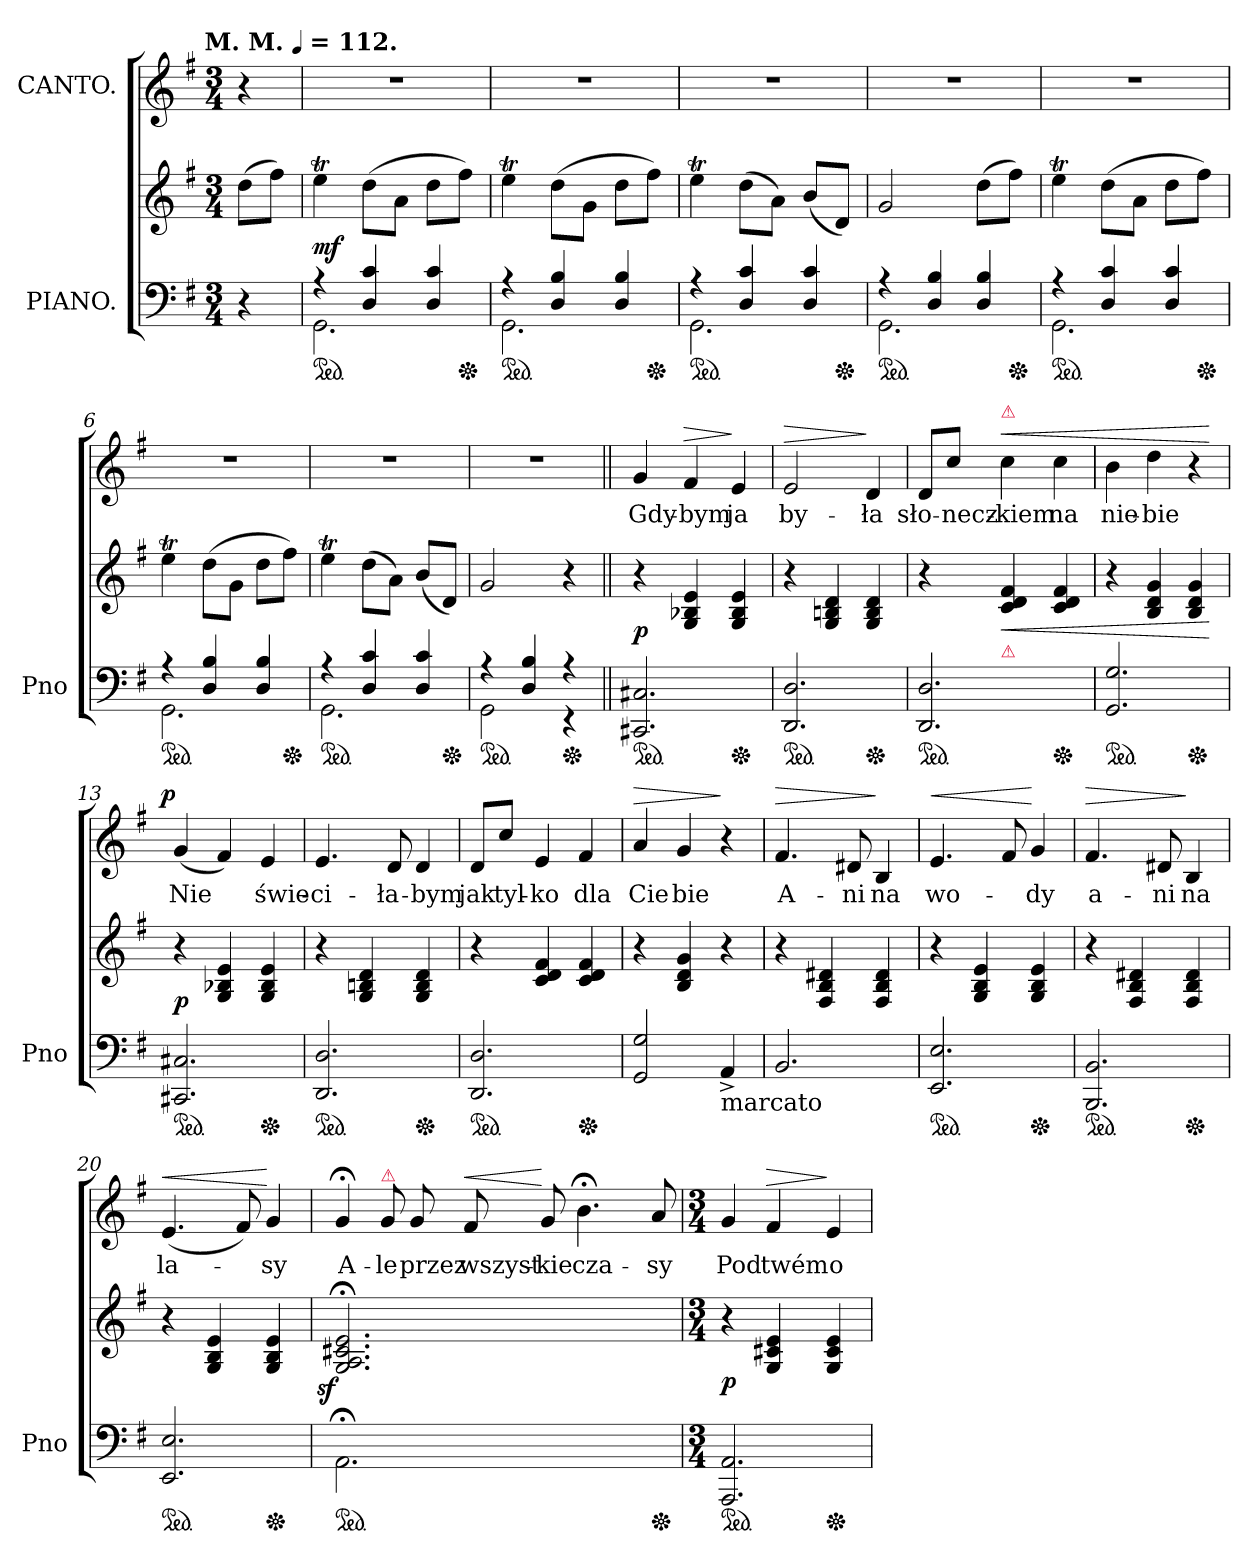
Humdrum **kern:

**kern	**kern	**dynam	**kern	**text	**dynam
*part2	*part2	*part2	*part1	*part1	*part1
*staff3	*staff2	*staff2/3	*staff1	*staff1	*staff1
*I"PIANO.	*	*	*I"CANTO.	*	*
*I'Pno	*	*	*	*	*
*clefF4	*clefG2	*	*clefG2	*	*
*k[f#]	*k[f#]	*	*k[f#]	*	*
*G:	*G:	*	*G:	*	*
!!LO:TX:omd:t=M. M. [quarter] = 112.
*M3/4	*M3/4	*	*M3/4	*	*
*MM112	*MM112	*	*MM112	*	*
=	=	=	=	=	=
4r	(8ddL	.	4r	.	.
.	8ff#J)	.	.	.	.
=1	=1	=1	=1	=1	=1
*^	*	*	*	*	*
*ped	*	*	*	*	*	*
4rA	2.GG	4eeT	mf	2.rdd	.	.
4D 4c	.	(8ddL	.	.	.	.
.	.	8aJ	.	.	.	.
4D 4c	.	8ddL	.	.	.	.
*Xped	*	*	*	*	*	*
.	.	8ff#J)	.	.	.	.
=2	=2	=2	=2	=2	=2	=2
*ped	*	*	*	*	*	*
4rA	2.GG	4eeT	.	2.rdd	.	.
4D 4B	.	(8ddL	.	.	.	.
.	.	8gJ	.	.	.	.
4D 4B	.	8ddL	.	.	.	.
*Xped	*	*	*	*	*	*
.	.	8ff#J)	.	.	.	.
=3	=3	=3	=3	=3	=3	=3
*ped	*	*	*	*	*	*
4rA	2.GG	4eeT	.	2.rdd	.	.
4D 4c	.	(8ddL	.	.	.	.
.	.	8aJ)	.	.	.	.
4D 4c	.	(8bL	.	.	.	.
*Xped	*	*	*	*	*	*
.	.	8dJ)	.	.	.	.
=4	=4	=4	=4	=4	=4	=4
*ped	*	*	*	*	*	*
4rA	2.GG	2g	.	2.rdd	.	.
4D 4B	.	.	.	.	.	.
4D 4B	.	(8ddL	.	.	.	.
*Xped	*	*	*	*	*	*
.	.	8ff#J)	.	.	.	.
=5	=5	=5	=5	=5	=5	=5
*ped	*	*	*	*	*	*
4rA	2.GG	4eeT	.	2.rdd	.	.
4D 4c	.	(8ddL	.	.	.	.
.	.	8aJ	.	.	.	.
4D 4c	.	8ddL	.	.	.	.
*Xped	*	*	*	*	*	*
.	.	8ff#J)	.	.	.	.
=6	=6	=6	=6	=6	=6	=6
*ped	*	*	*	*	*	*
4rA	2.GG	4eeT	.	2.rdd	.	.
4D 4B	.	(8ddL	.	.	.	.
.	.	8gJ	.	.	.	.
4D 4B	.	8ddL	.	.	.	.
*Xped	*	*	*	*	*	*
.	.	8ff#J)	.	.	.	.
=7	=7	=7	=7	=7	=7	=7
*ped	*	*	*	*	*	*
4rA	2.GG	4eeT	.	2.rdd	.	.
4D 4c	.	(8ddL	.	.	.	.
.	.	8aJ)	.	.	.	.
4D 4c	.	(8bL	.	.	.	.
*Xped	*	*	*	*	*	*
.	.	8dJ)	.	.	.	.
=8	=8	=8	=8	=8	=8	=8
*ped	*	*	*	*	*	*
4rA	2GG	2g	.	2.rdd	.	.
4D 4B	.	.	.	.	.	.
*Xped	*	*	*	*	*	*
4r	4r	4r	.	.	.	.
*v	*v	*	*	*	*	*
=9||	=9||	=9||	=9||	=9||	=9||
*ped	*	*	*	*	*
2.CC#X 2.C#X	4r	p	4g	Gdy-	.
!	!	!	!	!	!LO:HP:a
.	4G/ 4B-X/ 4e/	.	4f#	bym	>
*Xped	*	*	*	*	*
.	4G/ 4B-/ 4e/	.	4e	ja	]
=10	=10	=10	=10	=10	=10
!	!	!	!	!	!LO:HP:a
*ped	*	*	*	*	*
2.DD 2.D	4r	.	2e	by-	>
.	4G/ 4Bn/ 4d/	.	.	.	.
*Xped	*	*	*	*	*
.	4G/ 4B/ 4d/	.	4d	-ła	]
=11	=11	=11	=11	=11	=11
*ped	*	*	*	*	*
2.DD 2.D	4r	.	8d/L	sło-	.
.	.	.	8cc/J	-necz-	.
!	!	!	!LO:TX:a:color=crimson:t=⚠	!	!
!	!LO:TX:b:color=crimson:t=⚠	!	!	!	!
!	!	!LO:HP:b	!	!	!LO:HP:a
.	4c 4d 4f#	<	4cc	-kiem	<
*Xped	*	*	*	*	*
.	4c 4d 4f#	.	4cc	na	.
=12	=12	=12	=12	=12	=12
*ped	*	*	*	*	*
2.GG 2.G	4r	.	4b	nie-	.
.	4B 4d 4g	.	4dd	-bie	.
*Xped	*	*	*	*	*
.	4B 4d 4g	.	4r	.	.
.	.	[	.	.	[
=13	=13	=13	=13	=13	=13
!	!	!	!	!	!LO:DY:a:rj
*ped	*	*	*	*	*
2.CC#X 2.C#X	4r	p	(<4g	Nie	p
.	4G/ 4B-X/ 4e/	.	4f#)	.	.
*Xped	*	*	*	*	*
.	4G/ 4B-/ 4e/	.	4e	świe-	.
=14	=14	=14	=14	=14	=14
*ped	*	*	*	*	*
2.DD 2.D	4r	.	4.e	-ci-	.
.	4G/ 4Bn/ 4d/	.	.	.	.
.	.	.	8d	-ła-	.
*Xped	*	*	*	*	*
.	4G/ 4B/ 4d/	.	4d	-bym	.
=15	=15	=15	=15	=15	=15
*ped	*	*	*	*	*
2.DD 2.D	4r	.	8d/L	jak	.
.	.	.	8cc/J	tyl-	.
.	4c 4d 4f#	.	4e	-ko	.
*Xped	*	*	*	*	*
.	4c 4d 4f#	.	4f#	dla	.
=16	=16	=16	=16	=16	=16
!	!	!	!	!	!LO:HP:a
2GG 2G	4r	.	4a	Cie	>
.	4B 4d 4g	.	4g	-bie	.
!LO:TX:b:t=marcato	!	!	!	!	!
4AA^</	4r	.	4r	.	]
=17	=17	=17	=17	=17	=17
!	!	!	!	!	!LO:HP:a
2.BB	4r	.	4.f#	A-	>
.	4F#/ 4B/ 4d#X/	.	.	.	.
.	.	.	8d#X	-ni	.
.	4F#/ 4B/ 4d#/	.	4B	na	]
=18	=18	=18	=18	=18	=18
!	!	!	!	!	!LO:HP:a
*ped	*	*	*	*	*
2.EE 2.E	4r	.	4.e	wo-	<
.	4G/ 4B/ 4e/	.	.	.	.
.	.	.	8f#	.	.
*Xped	*	*	*	*	*
.	4G/ 4B/ 4e/	.	4g	-dy	[
=19	=19	=19	=19	=19	=19
!	!	!	!	!	!LO:HP:a
*ped	*	*	*	*	*
2.BBB 2.BB	4r	.	4.f#	a-	>
.	4F#/ 4B/ 4d#X/	.	.	.	.
.	.	.	8d#X	-ni	.
*Xped	*	*	*	*	*
.	4F#/ 4B/ 4d#/	.	4B	na	]
=20	=20	=20	=20	=20	=20
!	!	!	!	!	!LO:HP:a
*ped	*	*	*	*	*
2.EE 2.E	4r	.	(<4.e	la-	<
.	4G/ 4B/ 4e/	.	.	.	.
.	.	.	8f#)	.	.
*Xped	*	*	*	*	*
.	4G/ 4B/ 4e/	.	4g	-sy	[
=21	=21	=21	=21	=21	=21
!	!	!LO:DY:rj	!	!	!
*ped	*	*	*	*	*
*	*^	*	*	*	*
2.AA;\	2.G;</ 2.A;</ 2.c#X;</ 2.e;</	1ryy	sf	4g;<	A-	.
!	!	!	!	!LO:TX:a:color=crimson:t=⚠	!	!
.	.	.	.	8g!	-le	.
.	.	.	.	8g!	przez	.
!	!	!	!	!	!	!LO:HP:a
.	.	.	.	8f#!	wszyst-	<
.	.	.	.	8g!	-kie	[
2ryy	2ryy	.	.	4.b;<	cza-	.
.	.	8ryy	.	.	.	.
*Xped	*	*	*	*	*	*
.	.	8ryy	.	8a	-sy	.
*	*v	*v	*	*	*	*
=22	=22	=22	=22	=22	=22
*M3/4	*M3/4	*	*M3/4	*	*
*ped	*	*	*	*	*
2.AAA 2.AA	4r	p	4g	Pod	.
!	!	!	!	!	!LO:HP:a
.	4G/ 4c#X/ 4e/	.	4f#	twém	>
*Xped	*	*	*	*	*
.	4G/ 4c#/ 4e/	.	4e	o-	]
=	=	=	=	=	=
*-	*-	*-	*-	*-	*-
